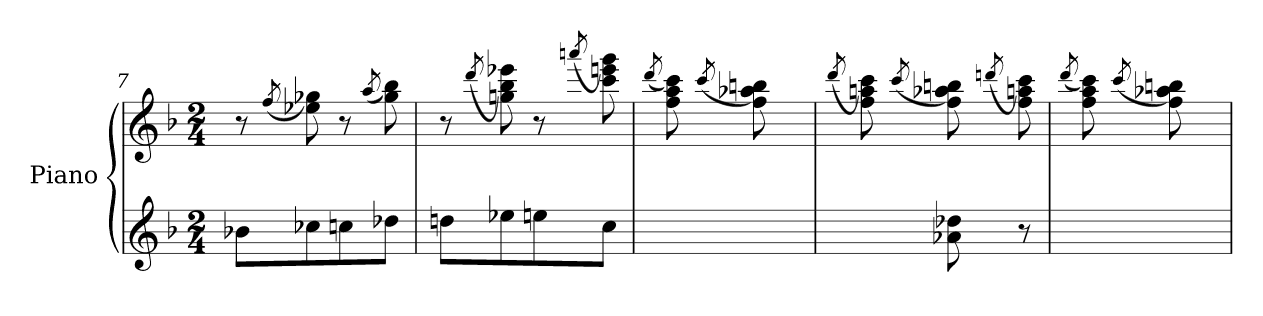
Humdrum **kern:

**kern	**kern
*part1	*part1
*staff2	*staff1
*I"Piano	*
*I'Pno.	*
*clefG2	*clefG2
*k[b-]	*k[b-]
*M2/4	*M2/4
=7	=7
8b-X\L	8r
.	(>8qff/
8cc-X\	8ee-X\ 8gg-X\)
8ccn\	8r
.	(>8qaa/
8dd-X\J	8gg-\ 8bb-\)
=8	=8
8ddn\L	8r
.	(>8qddd/
8ee-X\	8ggn\ 8bb-\ 8eee-X\)
8een\	8r
.	(>8qaaan/
8cc\J	8ccc\ 8eeen\ 8ggg\)
!!LO:LB:g=z
=9	=9
.	(>8qddd/
*^	*
8ryy	2ryy	8ff\ 8aa\ 8ccc\L)
8f/ 8a/ 8cc/	.	8ryy
.	.	(>8qccc/
8ryy	.	8ff\ 8aa-X\ 8bbn\)
8f/ 8a-X/ 8dd-X/J	.	8ryy
=10	=10	=10
.	.	(>8qddd/
8ryy	4ryy	8ff\ 8aan\ 8ccc\L)
8f/ 8an/ 8cc/J	.	8ryy
.	.	(>8qccc/
4ryy	8a-X\ 8dd-X\	8ff\ 8aa-X\ 8bbn\L)
.	.	(>8qdddn/
.	8r	8ff\ 8aan\ 8ccc\J)
=11	=11	=11
.	.	(>8qddd/
8ryy	2ryy	8ff\ 8aa\ 8ccc\L)
8f/ 8an/ 8cc/	.	8ryy
.	.	(>8qccc/
8ryy	.	8ff\ 8aa-X\ 8bbn\)
8f/ 8a-X/ 8dd-X/J	.	8ryy
*v	*v	*
=	=
*-	*-
